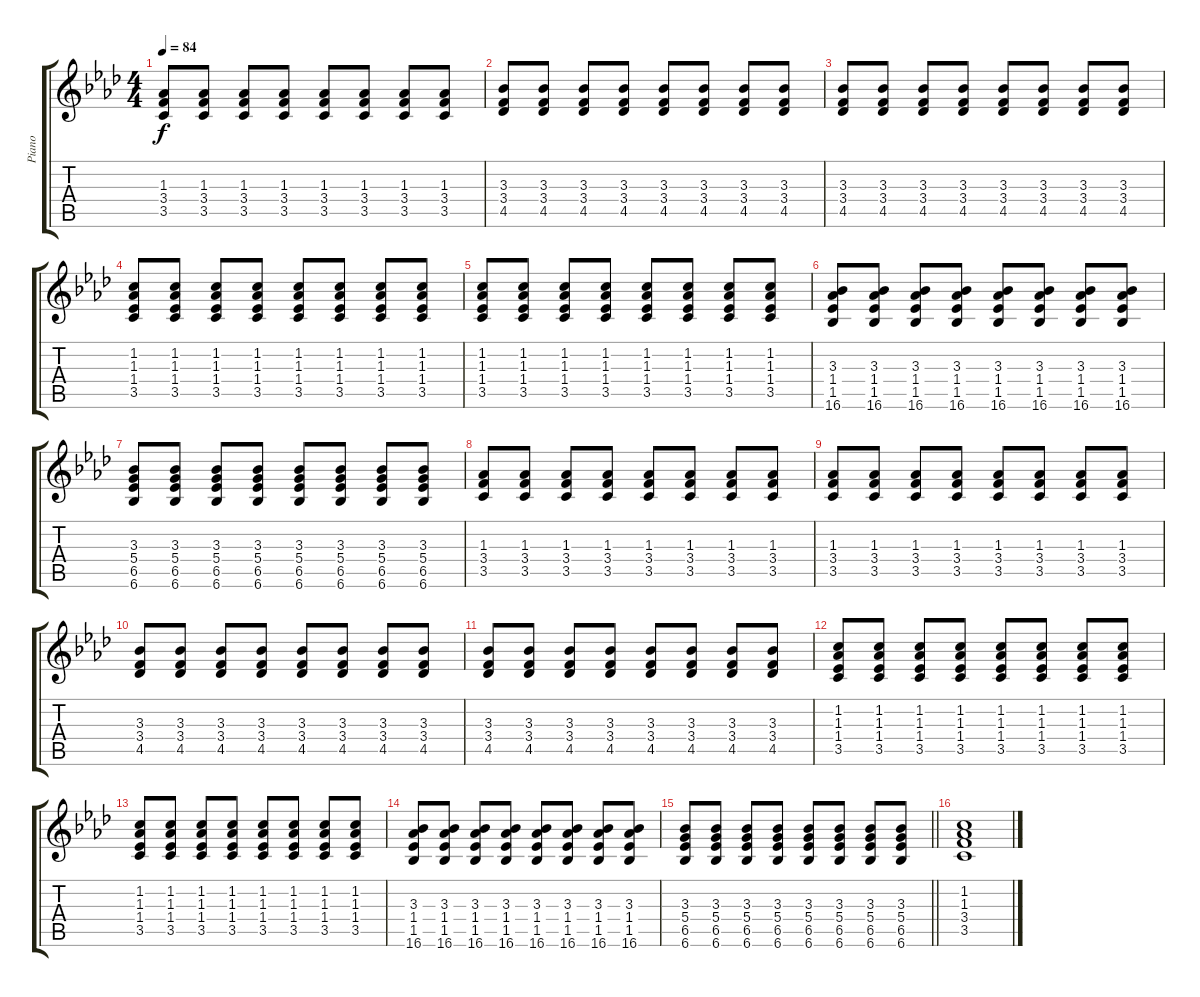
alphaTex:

\track ("Piano" "Piano") {instrument acousticgrandpiano}
\staff {score tabs}
\tuning (E5 B4 G4 D4 A3 E3) {hide}
\ts (4 4)
\tempo 84
\clef g2
\ks ab
(1.3 3.4 3.5).8{dy f} (1.3 3.4 3.5).8 (1.3 3.4 3.5).8 (1.3 3.4 3.5).8 (1.3 3.4 3.5).8 (1.3 3.4 3.5).8 (1.3 3.4 3.5).8 (1.3 3.4 3.5).8 |
(3.3 3.4 4.5).8 (3.3 3.4 4.5).8 (3.3 3.4 4.5).8 (3.3 3.4 4.5).8 (3.3 3.4 4.5).8 (3.3 3.4 4.5).8 (3.3 3.4 4.5).8 (3.3 3.4 4.5).8 |
(3.3 3.4 4.5).8 (3.3 3.4 4.5).8 (3.3 3.4 4.5).8 (3.3 3.4 4.5).8 (3.3 3.4 4.5).8 (3.3 3.4 4.5).8 (3.3 3.4 4.5).8 (3.3 3.4 4.5).8 |
(1.2 1.3 1.4 3.5).8 (1.2 1.3 1.4 3.5).8 (1.2 1.3 1.4 3.5).8 (1.2 1.3 1.4 3.5).8 (1.2 1.3 1.4 3.5).8 (1.2 1.3 1.4 3.5).8 (1.2 1.3 1.4 3.5).8 (1.2 1.3 1.4 3.5).8 |
(1.2 1.3 1.4 3.5).8 (1.2 1.3 1.4 3.5).8 (1.2 1.3 1.4 3.5).8 (1.2 1.3 1.4 3.5).8 (1.2 1.3 1.4 3.5).8 (1.2 1.3 1.4 3.5).8 (1.2 1.3 1.4 3.5).8 (1.2 1.3 1.4 3.5).8 |
(3.3 1.4 1.5 16.6).8 (3.3 1.4 1.5 16.6).8 (3.3 1.4 1.5 16.6).8 (3.3 1.4 1.5 16.6).8 (3.3 1.4 1.5 16.6).8 (3.3 1.4 1.5 16.6).8 (3.3 1.4 1.5 16.6).8 (3.3 1.4 1.5 16.6).8 |
(3.3 5.4 6.5 6.6).8 (3.3 5.4 6.5 6.6).8 (3.3 5.4 6.5 6.6).8 (3.3 5.4 6.5 6.6).8 (3.3 5.4 6.5 6.6).8 (3.3 5.4 6.5 6.6).8 (3.3 5.4 6.5 6.6).8 (3.3 5.4 6.5 6.6).8 |
(1.3 3.4 3.5).8 (1.3 3.4 3.5).8 (1.3 3.4 3.5).8 (1.3 3.4 3.5).8 (1.3 3.4 3.5).8 (1.3 3.4 3.5).8 (1.3 3.4 3.5).8 (1.3 3.4 3.5).8 |
(1.3 3.4 3.5).8 (1.3 3.4 3.5).8 (1.3 3.4 3.5).8 (1.3 3.4 3.5).8 (1.3 3.4 3.5).8 (1.3 3.4 3.5).8 (1.3 3.4 3.5).8 (1.3 3.4 3.5).8 |
(3.3 3.4 4.5).8 (3.3 3.4 4.5).8 (3.3 3.4 4.5).8 (3.3 3.4 4.5).8 (3.3 3.4 4.5).8 (3.3 3.4 4.5).8 (3.3 3.4 4.5).8 (3.3 3.4 4.5).8 |
(3.3 3.4 4.5).8 (3.3 3.4 4.5).8 (3.3 3.4 4.5).8 (3.3 3.4 4.5).8 (3.3 3.4 4.5).8 (3.3 3.4 4.5).8 (3.3 3.4 4.5).8 (3.3 3.4 4.5).8 |
(1.2 1.3 1.4 3.5).8 (1.2 1.3 1.4 3.5).8 (1.2 1.3 1.4 3.5).8 (1.2 1.3 1.4 3.5).8 (1.2 1.3 1.4 3.5).8 (1.2 1.3 1.4 3.5).8 (1.2 1.3 1.4 3.5).8 (1.2 1.3 1.4 3.5).8 |
(1.2 1.3 1.4 3.5).8 (1.2 1.3 1.4 3.5).8 (1.2 1.3 1.4 3.5).8 (1.2 1.3 1.4 3.5).8 (1.2 1.3 1.4 3.5).8 (1.2 1.3 1.4 3.5).8 (1.2 1.3 1.4 3.5).8 (1.2 1.3 1.4 3.5).8 |
(3.3 1.4 1.5 16.6).8 (3.3 1.4 1.5 16.6).8 (3.3 1.4 1.5 16.6).8 (3.3 1.4 1.5 16.6).8 (3.3 1.4 1.5 16.6).8 (3.3 1.4 1.5 16.6).8 (3.3 1.4 1.5 16.6).8 (3.3 1.4 1.5 16.6).8 |
\barLineRight lightlight
(3.3 5.4 6.5 6.6).8 (3.3 5.4 6.5 6.6).8 (3.3 5.4 6.5 6.6).8 (3.3 5.4 6.5 6.6).8 (3.3 5.4 6.5 6.6).8 (3.3 5.4 6.5 6.6).8 (3.3 5.4 6.5 6.6).8 (3.3 5.4 6.5 6.6).8 |
(1.2 1.3 3.4 3.5).1
